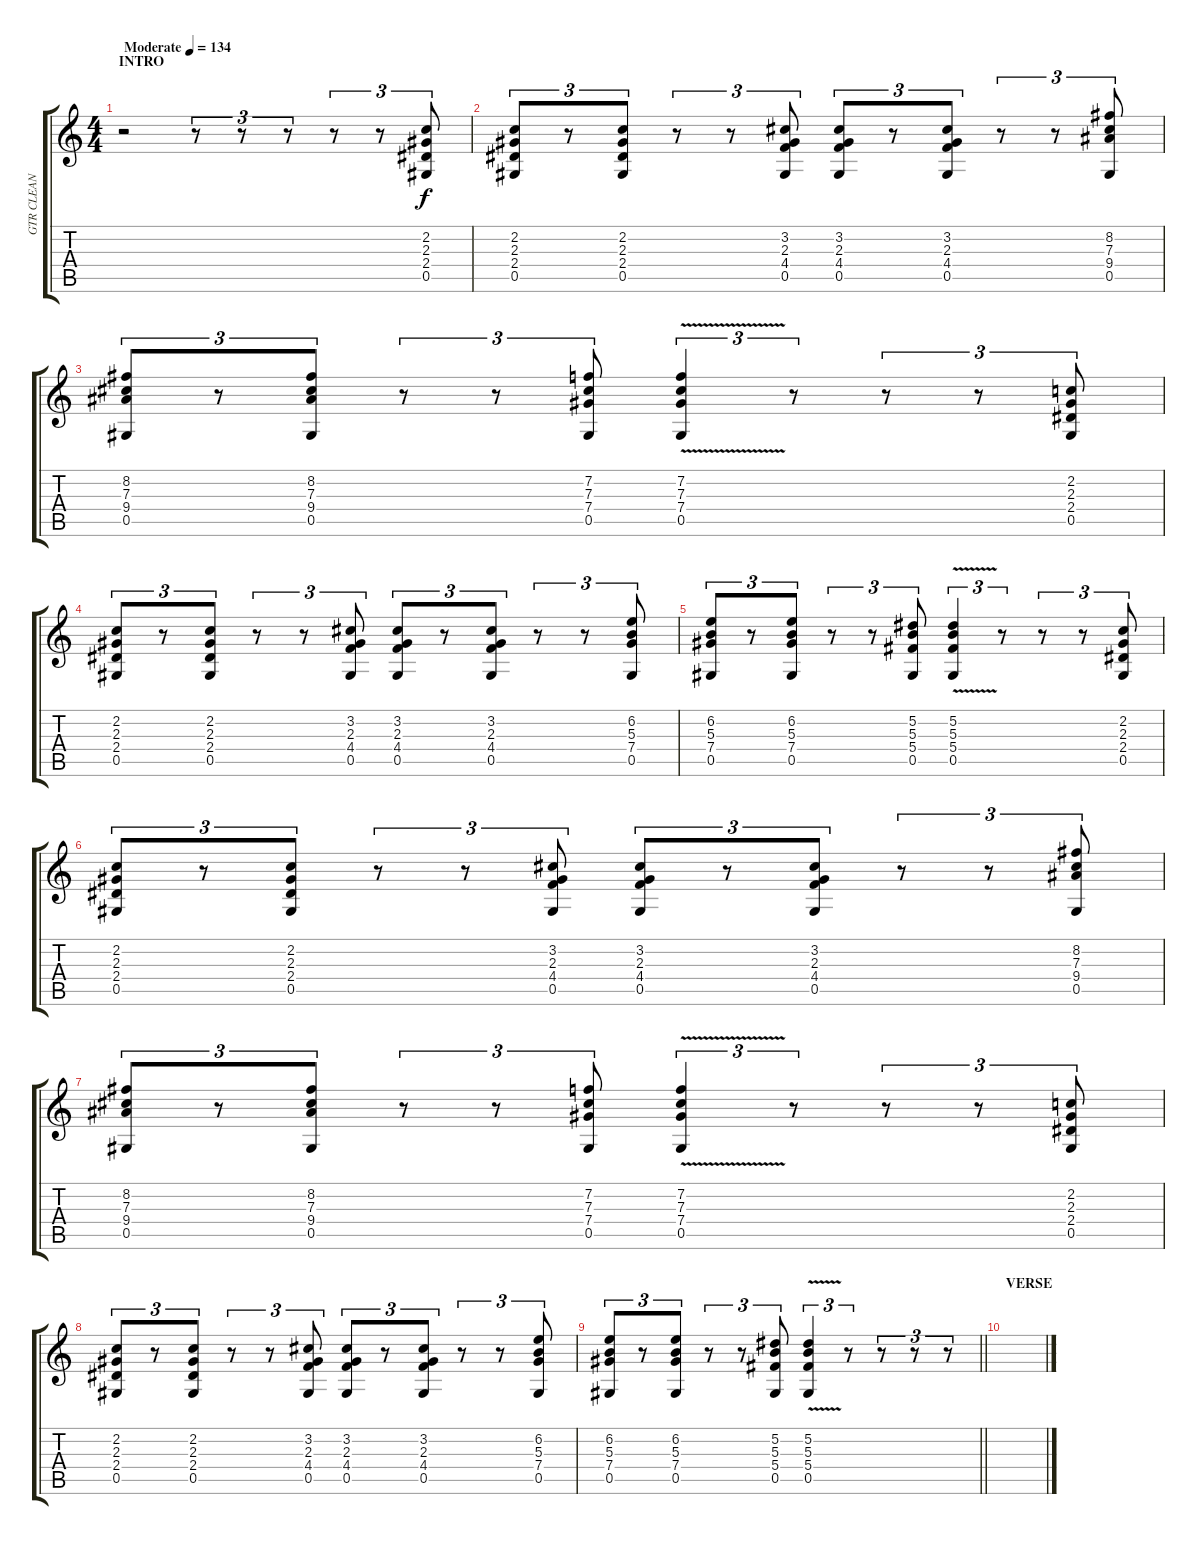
\track ("GTR CLEAN" "GTR CLEAN") {instrument acousticguitarsteel}
\staff {score tabs}
\tuning (Eb4 Bb3 Gb3 Db3 Ab2 Eb2) {hide}
\ts (4 4)
\section ("" "INTRO")
\tempo (134 "Moderate")
\clef g2
\ks c
r.2{dy f instrument acousticguitarsteel} r.8{tu (3 2)} r.8{tu (3 2)} r.8{tu (3 2)} r.8{tu (3 2)} r.8{tu (3 2)} (2.2 2.3 2.4 0.5).8{tu (3 2)} |
(2.2 2.3 2.4 0.5).8{tu (3 2)} r.8{tu (3 2)} (2.2 2.3 2.4 0.5).8{tu (3 2)} r.8{tu (3 2)} r.8{tu (3 2)} (3.2 2.3 4.4 0.5).8{tu (3 2)} (3.2 2.3 4.4 0.5).8{tu (3 2)} r.8{tu (3 2)} (3.2 2.3 4.4 0.5).8{tu (3 2)} r.8{tu (3 2)} r.8{tu (3 2)} (8.2 7.3 9.4 0.5).8{tu (3 2)} |
(8.2 7.3 9.4 0.5).8{tu (3 2)} r.8{tu (3 2)} (8.2 7.3 9.4 0.5).8{tu (3 2)} r.8{tu (3 2)} r.8{tu (3 2)} (7.2 7.3 7.4 0.5).8{tu (3 2)} (7.2{v} 7.3{v} 7.4{v} 0.5).4{tu (3 2)} r.8{tu (3 2)} r.8{tu (3 2)} r.8{tu (3 2)} (2.2 2.3 2.4 0.5).8{tu (3 2)} |
(2.2 2.3 2.4 0.5).8{tu (3 2)} r.8{tu (3 2)} (2.2 2.3 2.4 0.5).8{tu (3 2)} r.8{tu (3 2)} r.8{tu (3 2)} (3.2 2.3 4.4 0.5).8{tu (3 2)} (3.2 2.3 4.4 0.5).8{tu (3 2)} r.8{tu (3 2)} (3.2 2.3 4.4 0.5).8{tu (3 2)} r.8{tu (3 2)} r.8{tu (3 2)} (6.2 5.3 7.4 0.5).8{tu (3 2)} |
(6.2 5.3 7.4 0.5).8{tu (3 2)} r.8{tu (3 2)} (6.2 5.3 7.4 0.5).8{tu (3 2)} r.8{tu (3 2)} r.8{tu (3 2)} (5.2 5.3 5.4 0.5).8{tu (3 2)} (5.2{v} 5.3{v} 5.4{v} 0.5).4{tu (3 2)} r.8{tu (3 2)} r.8{tu (3 2)} r.8{tu (3 2)} (2.2 2.3 2.4 0.5).8{tu (3 2)} |
(2.2 2.3 2.4 0.5).8{tu (3 2)} r.8{tu (3 2)} (2.2 2.3 2.4 0.5).8{tu (3 2)} r.8{tu (3 2)} r.8{tu (3 2)} (3.2 2.3 4.4 0.5).8{tu (3 2)} (3.2 2.3 4.4 0.5).8{tu (3 2)} r.8{tu (3 2)} (3.2 2.3 4.4 0.5).8{tu (3 2)} r.8{tu (3 2)} r.8{tu (3 2)} (8.2 7.3 9.4 0.5).8{tu (3 2)} |
(8.2 7.3 9.4 0.5).8{tu (3 2)} r.8{tu (3 2)} (8.2 7.3 9.4 0.5).8{tu (3 2)} r.8{tu (3 2)} r.8{tu (3 2)} (7.2 7.3 7.4 0.5).8{tu (3 2)} (7.2{v} 7.3{v} 7.4{v} 0.5).4{tu (3 2)} r.8{tu (3 2)} r.8{tu (3 2)} r.8{tu (3 2)} (2.2 2.3 2.4 0.5).8{tu (3 2)} |
(2.2 2.3 2.4 0.5).8{tu (3 2)} r.8{tu (3 2)} (2.2 2.3 2.4 0.5).8{tu (3 2)} r.8{tu (3 2)} r.8{tu (3 2)} (3.2 2.3 4.4 0.5).8{tu (3 2)} (3.2 2.3 4.4 0.5).8{tu (3 2)} r.8{tu (3 2)} (3.2 2.3 4.4 0.5).8{tu (3 2)} r.8{tu (3 2)} r.8{tu (3 2)} (6.2 5.3 7.4 0.5).8{tu (3 2)} |
\barLineRight lightlight
(6.2 5.3 7.4 0.5).8{tu (3 2)} r.8{tu (3 2)} (6.2 5.3 7.4 0.5).8{tu (3 2)} r.8{tu (3 2)} r.8{tu (3 2)} (5.2 5.3 5.4 0.5).8{tu (3 2)} (5.2{v} 5.3{v} 5.4{v} 0.5).4{tu (3 2)} r.8{tu (3 2)} r.8{tu (3 2)} r.8{tu (3 2)} r.8{tu (3 2)} |
\section ("" "VERSE")
